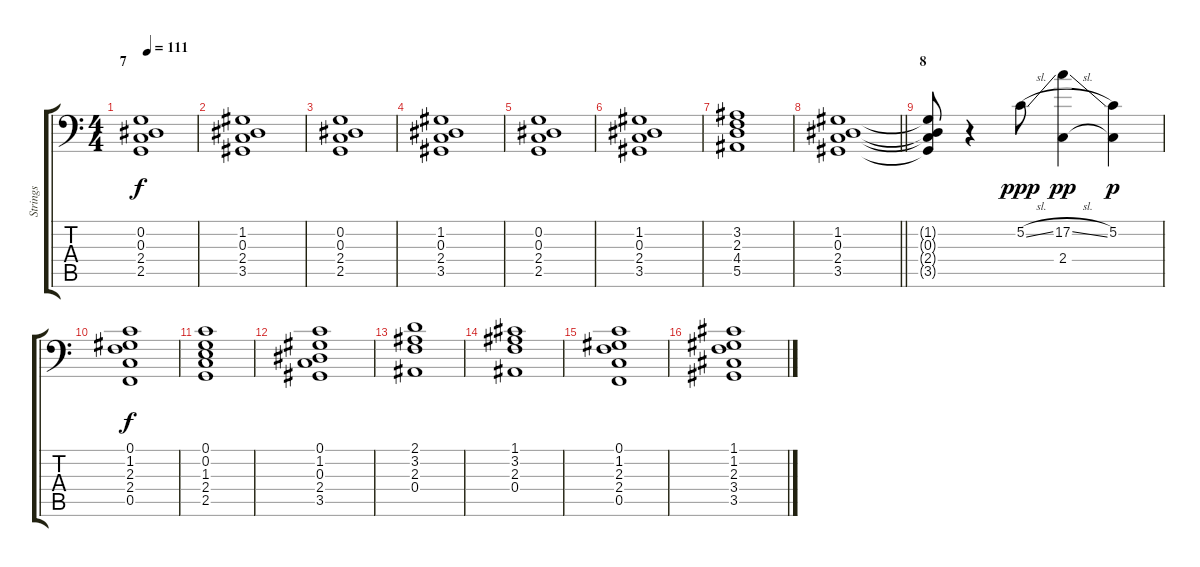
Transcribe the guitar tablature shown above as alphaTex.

\track ("Strings" "Strings") {instrument stringensemble1}
\staff {score tabs}
\tuning (C4 G3 Eb3 Bb2 F2 Bb1) {hide}
\ts (4 4)
\section ("" "7")
\tempo 111
\clef f4
\ks c
(0.2 0.3 2.4 2.5).1{dy f} |
(1.2 0.3 2.4 3.5).1 |
(0.2 0.3 2.4 2.5).1 |
(1.2 0.3 2.4 3.5).1 |
(0.2 0.3 2.4 2.5).1 |
(1.2 0.3 2.4 3.5).1 |
(3.2 2.3 4.4 5.5).1 |
\barLineRight lightlight
(1.2 0.3 2.4 3.5).1 |
\section ("" "8")
(1.2{t} 0.3{t} 2.4{t} 3.5{t}).8 r.4 5.2{sl}.8{dy ppp} (17.2{sl} 2.4).4{dy pp} (5.2 2.4{t}).4{dy p} |
(0.1 1.2 2.3 2.4 0.5).1{dy f} |
(0.1 0.2 1.3 2.4 2.5).1 |
(0.1 1.2 0.3 2.4 3.5).1 |
(2.1 3.2 2.3 0.4).1 |
(1.1 3.2 2.3 0.4).1 |
(0.1 1.2 2.3 2.4 0.5).1 |
(1.1 1.2 2.3 3.4 3.5).1
